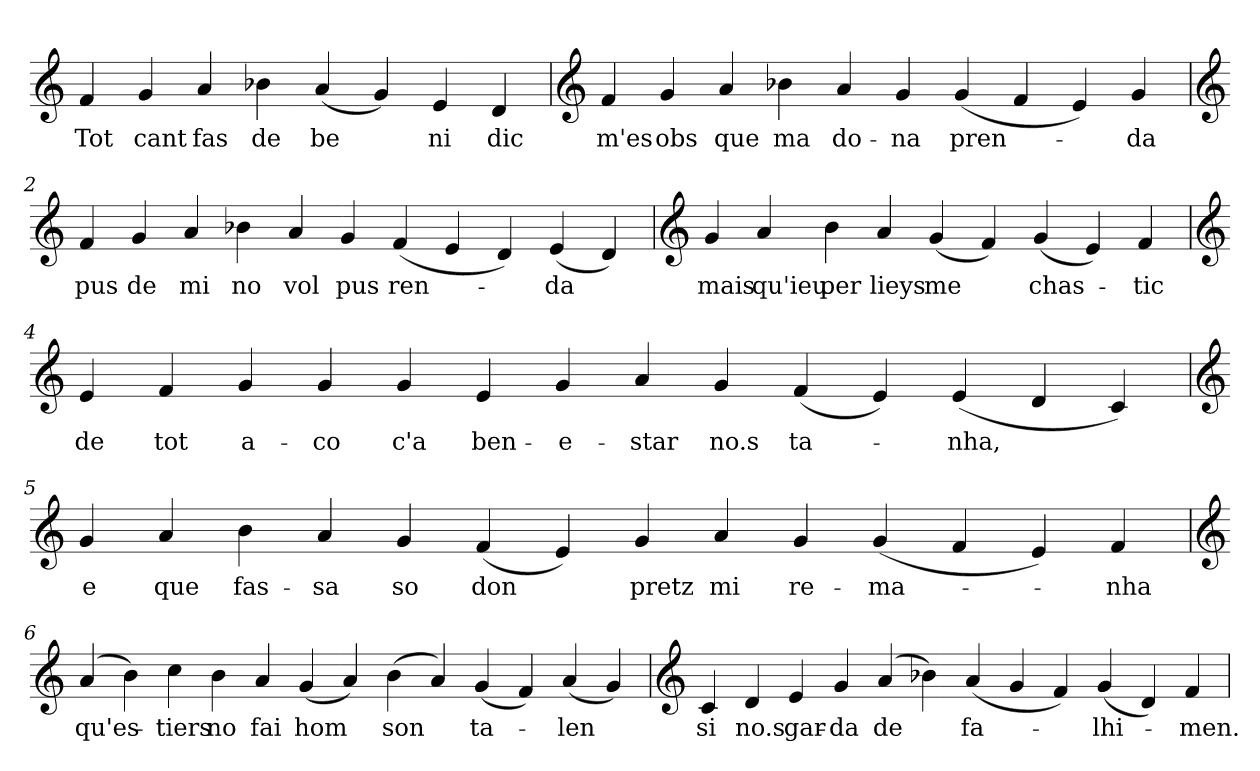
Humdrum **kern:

**kern	**text
*part1	*part1
*staff1	*staff1
*clefG2	*
=	=
4f	Tot
4g	cant
4a	fas
4b-X	de
(4a	be
4g)	.
4e	ni
4d	dic
=1	=1
*clefG2	*
4f	m'es
4g	obs
4a	que
4b-X	ma
4a	do-
4g	-na
(4g	pren-
4f	.
4e)	.
4g	-da
=2	=2
*clefG2	*
4f	pus
4g	de
4a	mi
4b-X	no
4a	vol
4g	pus
(4f	ren-
4e	.
4d)	.
(4e	-da
4d)	.
=3	=3
*clefG2	*
4g	mais
4a	qu'ieu
4b	per
4a	lieys
(4g	me
4f)	.
(4g	chas-
4e)	.
4f	-tic
=4	=4
*clefG2	*
4e	de
4f	tot
4g	a-
4g	-co
4g	c'a
4e	ben-
4g	-e-
4a	-star
4g	no.s
(4f	ta-
4e)	.
(4e	-nha,
4d	.
4c)	.
=5	=5
*clefG2	*
4g	e
4a	que
4b	fas-
4a	-sa
4g	so
(4f	don
4e)	.
4g	pretz
4a	mi
4g	re-
(4g	-ma-
4f	.
4e)	.
4f	-nha
=6	=6
*clefG2	*
(4a	qu'es-
4b)	.
4cc	-tiers
4b	no
4a	fai
(4g	hom
4a)	.
(4b	son
4a)	.
(4g	ta-
4f)	.
(4a	-len
4g)	.
=7	=7
*clefG2	*
4c	si
4d	no.s
4e	gar-
4g	-da
(4a	de
4b-X)	.
(4a	fa-
4g	.
4f)	.
(4g	-lhi-
4d)	.
4f	-men.
=	=
*-	*-
